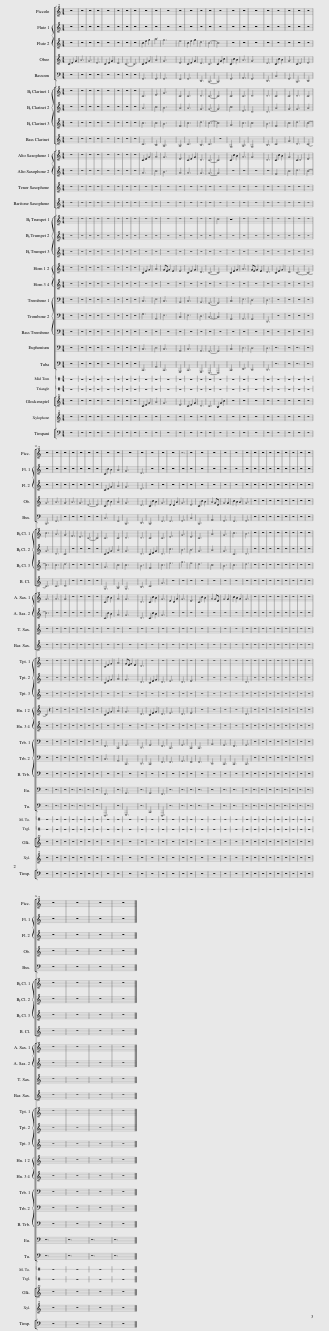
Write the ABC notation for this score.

X:1
%%score [ { 1 2 } 3 4 ] [ { 5 6 7 } 8 ] [ { 9 10 } ] [ { 11 12 } { 13 } { 14 15 } 16 17 ] 18
L:1/8
M:3/4
I:linebreak $
K:C
V:1 treble
V:2 treble
V:3 treble
V:4 bass
V:5 treble transpose=-2
V:6 treble transpose=-2
V:7 treble transpose=-2
V:8 treble transpose=-14
V:9 treble transpose=-9
V:10 treble transpose=-9
V:11 treble transpose=-2
V:12 treble transpose=-2
V:13 treble transpose=-7
V:14 bass
V:15 bass
V:16 bass
V:17 bass
V:18 treble+15
V:1
 z6 | z6 | z6 | z6 | z6 | %5
 z6 | z6 | z6 | z6 | z6 | %10
 z6 | z6 | z6 | z6 | z6 | %15
 z6 | z6 | z6 | z6 | z6 | %20
 z6 | z6 | z6 |$ z6 | z6 | %25
 z6 | z6 | z6 | z6 | z6 | %30
 z6 | C2 c2 B2 | A6 | G6 | D6 | %35
 z6 | z6 | z6 | z6 | z6 | %40
 z6 | z6 | z6 | z6 | z6 | %45
 z6 | z6 | z6 |$ z6 | z6 | %50
 z6 | z6 | z6 | z6 | z6 | %55
 z6 | z6 |] %57
V:2
 z6 | z6 | z6 | z6 | z6 | %5
 z6 | z6 | z6 | c2 e2 g2 | a6 | %10
 g6 | e6 | c2 e2 g2 | d6 | c6- | %15
 c6 | z6 | z6 | z6 | z6 | %20
 z6 | z6 | z6 |$ z6 | z6 | %25
 z6 | z6 | z6 | z6 | z6 | %30
 z6 | C2 E2 G2 | A6 | G6 | E6 | %35
 z6 | z6 | z6 | z6 | z6 | %40
 z6 | z6 | z6 | z6 | z6 | %45
 z6 | z6 | z6 |$ z6 | z6 | %50
 z6 | z6 | z6 | z6 | z6 | %55
 z6 | z6 |] %57
V:3
 C2 E2 G2 | A6 | G6 | E6 | C2 E2 G2 | %5
 D6 | C6- | C6 | C2 E2 G2 | A6 | %10
 G6 | E6 | C2 E2 G2 | D6 | C6 | %15
 C2 G2 c2 | C2 c2 B2 | A6 | G6 | D6 | %20
 C2 c2 B2 | G6 | C2 D4 |$ E6 | G6 | %25
 A6 | G6 | A6 | G6 | E6- | %30
 E6 | C2 c2 B2 | A6 | G6 | D6 | %35
 C2 c2 B2 | G6 | E2 D2 A2 | G6 | E6 | %40
 C2 c2 B2 | A4 GE | G4 G2 | c2 B2 A2 | G6 | %45
 z6 | z6 | z6 |$ z6 | z6 | %50
 z6 | z6 | z6 | z6 | z6 | %55
 z6 | z6 |] %57
V:4
 z6 | z6 | z6 | z6 | z6 | %5
 z6 | z6 | z6 | G,,6 | G,,6 | %10
 G,,6 | F,,6 | G,,6 | D,,6 | C,,6- | %15
 C,,6 | G,,6 | A,,6 | G,,6 | D,,6 | %20
 C,6 | G,,6 | C,,6 |$ D,,6 | C,,6 | %25
 F,,6 | z6 | z6 | z6 | z6 | %30
 z6 | C,6 | F,,6 | C,,6 | D,,6 | %35
 C,,6 | F,,6 | F,,6 | G,,6 | C,6 | %40
 C,,6 | A,,6 | G,,6 | F,,6 | G,,6 | %45
 z6 | z6 | z6 |$ z6 | z6 | %50
 z6 | z6 | z6 | z6 | z6 | %55
 z6 | z6 |] %57
V:5
 z6 | z6 | z6 | z6 | z6 | %5
 z6 | z6 | z6 | D6 | ^F6 | %10
 A6 | D6 | D6 | E6 | D6- | %15
 D6 | D6 | D6 | E6 | E6 | %20
 D6 | D6 | E6 |$ D6 | d6 | %25
 B6 | A6 | G6 | ^F6 | D6- | %30
 D6 | D6 | D6 | E6 | E6 | %35
 D6 | D6 | ^F6 | A6 | ^F6 | %40
 D6 | B6 | A6 | d6 | ^c6 | %45
 z6 | z6 | z6 |$ z6 | z6 | %50
 z6 | z6 | z6 | z6 | z6 | %55
 z6 | z6 |] %57
V:6
 z6 | z6 | z6 | z6 | z6 | %5
 z6 | z6 | z6 | B6 | d6 | %10
 ^c6 | B6 | B6 | A6 | A6- | %15
 A6 | d6 | ^F6 | E6 | E6 | %20
 B6 | A6 | A6 |$ B6 | A6 | %25
 E6 | D6 | z6 | z6 | z6 | %30
 z6 | D2 ^F2 A2 | B6 | A6 | E6 | %35
 D2 ^F2 A2 | E6 | d6 | ^c6 | ^c6 | %40
 A6 | B6 | A6 | D6 | E6 | %45
 z6 | z6 | z6 |$ z6 | z6 | %50
 z6 | z6 | z6 | z6 | z6 | %55
 z6 | z6 |] %57
V:7
 z6 | z6 | z6 | z6 | z6 | %5
 z6 | z6 | z6 | d6 | d6 | %10
 ^c6 | G6 | d6 | e6 | d6- | %15
 d6 | A6 | d6 | d6 | ^c6 | %20
 G6 | d6 | e6 |$ d6- | d6 | %25
 d6 | e6 | z6 | z6 | z6 | %30
 z6 | A6 | d6 | d6 | ^c6 | %35
 G6 | d6 | ^f6 | a6 | ^f6 | %40
 e6 | d6 | ^c6 | d6 | e6 | %45
 z6 | z6 | z6 |$ z6 | z6 | %50
 z6 | z6 | z6 | z6 | z6 | %55
 z6 | z6 |] %57
V:8
 z6 | z6 | z6 | z6 | z6 | %5
 z6 | z6 | z6 | d6 | ^c6 | %10
 B6 | B6 | d6 | ^c6 | d6 | %15
 z6 | A6 | B6 | A6 | ^c6 | %20
 d6 | a6 | e6 |$ d6- | d6 | %25
 d6 | e6 | z6 | z6 | z6 | %30
 z6 | A6 | B6 | A6 | ^c6 | %35
 d6 | a6 | z6 | z6 | z6 | %40
 z6 | z6 | z6 | z6 | z6 | %45
 z6 | z6 | z6 |$ z6 | z6 | %50
 z6 | z6 | z6 | z6 | z6 | %55
 z6 | z6 |] %57
V:9
 z6 | z6 | z6 | z6 | z6 | %5
 z6 | z6 | z6 | A2 ^c2 e2 | ^f6 | %10
 e6 | ^c6 | A2 ^c2 e2 | B6 | A6- | %15
 A6 | A2 a2 ^g2 | ^f6 | e6 | B6 | %20
 A2 a2 ^g2 | e6 | A2 B4 |$ ^c6 | e6 | %25
 ^f6 | e6 | z6 | z6 | z6 | %30
 z6 | A2 a2 ^g2 | ^f6 | e6 | B6 | %35
 A2 a2 ^g2 | e6 | ^c2 B2 ^f2 | e6 | ^c6 | %40
 A2 a2 ^g2 | ^f4 e^c | e4 e2 | a2 ^g2 ^f2 | e6 | %45
 z6 | z6 | z6 |$ z6 | z6 | %50
 z6 | z6 | z6 | z6 | z6 | %55
 z6 | z6 |] %57
V:10
 z6 | z6 | z6 | z6 | z6 | %5
 z6 | z6 | z6 | ^f6 | a6 | %10
 ^g6 | ^f6 | ^f6 | e6 | e6- | %15
 e6 | z6 | z6 | z6 | z6 | %20
 d6 | a6 | b6 |$ a6- | a6 | %25
 z6 | z6 | z6 | z6 | z6 | %30
 z6 | A2 a2 ^g2 | ^f6 | e6 | B6 | %35
 A2 a2 ^g2 | e6 | z6 | z6 | z6 | %40
 z6 | z6 | z6 | z6 | z6 | %45
 z6 | z6 | z6 |$ z6 | z6 | %50
 z6 | z6 | z6 | z6 | z6 | %55
 z6 | z6 |] %57
V:11
 z6 | z6 | z6 | z6 | z6 | %5
 z6 | z6 | z6 | z6 | z6 | %10
 z6 | z6 | z6 | z6 | z6 | %15
 d6 | z6 | z6 | z6 | z6 | %20
 z6 | z6 | z6 |$ z6 | z6 | %25
 z6 | z6 | z6 | z6 | z6 | %30
 z6 | D2 ^F2 A2 | B6 | A^F A2 F2 | E6 | %35
 z6 | z6 | z6 | z6 | z6 | %40
 z6 | z6 | z6 | z6 | z6 | %45
 z6 | z6 | z6 |$ z6 | z6 | %50
 z6 | z6 | z6 | z6 | z6 | %55
 z6 | z6 |] %57
V:12
 z6 | z6 | z6 | z6 | z6 | %5
 z6 | z6 | z6 | z6 | z6 | %10
 z6 | z6 | z6 | z6 | z6 | %15
 z6 | z6 | z6 | z6 | z6 | %20
 z6 | z6 | z6 |$ z6 | z6 | %25
 z6 | z6 | z6 | z6 | z6 | %30
 z6 | D2 ^F2 A2 | B6 | A6 | E6 | %35
 D2 ^F2 A2 | E6 | ^F6 | E6 | ^F6 | %40
 z6 | z6 | z6 | z6 | E6 | %45
 z6 | z6 | z6 |$ z6 | z6 | %50
 z6 | z6 | z6 | z6 | z6 | %55
 z6 | z6 |] %57
V:13
 z6 | z6 | z6 | z6 | z6 | %5
 z6 | z6 | z6 | G2 B2 d2 | e6 | %10
 dB d2 B2 | B6 | G2 B2 d2 | A6 | G6- | %15
 G6 | G2 B2 d2 | e6 | dB d2 B2 | A6 | %20
 G2 B2 d2 | A6 | G6- |$ G6- | G4 z2 | %25
 z6 | z6 | z6 | z6 | z6 | %30
 z6 | G2 B2 d2 | e6 | d6 | A6 | %35
 G2 B2 d2 | A6 | B6 | A6 | B6 | %40
 z6 | z6 | z6 | z6 | A6 | %45
 z6 | z6 | z6 |$ z6 | z6 | %50
 z6 | z6 | z6 | z6 | z6 | %55
 z6 | z6 |] %57
V:14
 z6 | z6 | z6 | z6 | z6 | %5
 z6 | z6 | z6 | C,6 | E,6 | %10
 C,6 | A,,6 | C,6 | A,,6 | G,,6- | %15
 G,,6 | C,6 | E,6 | D,6 | D,6 | %20
 z6 | z6 | z6 |$ z6 | z6 | %25
 z6 | z6 | z6 | z6 | z6 | %30
 z6 | F,,6 | C,,6 | G,,6 | D,,6 | %35
 G,,6 | F,,6 | C,,6 | G,,6 | C,,6 | %40
 C,,6 | A,,6 | G,,6 | F,,6 | G,,6 | %45
 z6 | z6 | z6 |$ z6 | z6 | %50
 z6 | z6 | z6 | z6 | z6 | %55
 z6 | z6 |] %57
V:15
 z6 | z6 | z6 | z6 | z6 | %5
 z6 | z6 | z6 | G,6 | A,,6 | %10
 E,6 | C,6 | E,6 | D,6 | C,6- | %15
 C,6 | G,,6 | A,,6 | G,,6 | D,,6 | %20
 z6 | z6 | z6 |$ z6 | z6 | %25
 z6 | z6 | z6 | z6 | z6 | %30
 z6 | C,6 | A,,6 | C,,6 | D,,6 | %35
 C,,6 | F,,6 | F,,6 | G,,6 | F,,6 | %40
 F,,6 | D,,6 | C,,6 | C,,6 | C,,6 | %45
 z6 | z6 | z6 |$ z6 | z6 | %50
 z6 | z6 | z6 | z6 | z6 | %55
 z6 | z6 |] %57
V:16
 z6 | z6 | z6 | z6 | z6 | %5
 z6 | z6 | z6 | C,6 | E,6 | %10
 C,6 | A,,6 | C,6 | A,,6 | G,,6- | %15
 G,,6 | C,6 | E,6 | D,6 | D,6 | %20
 z6 | z6 | z6 |$ z6 | z6 | %25
 z6 | z6 | z6 | z6 | z6 | %30
 z6 | F,,6 | z6 | G,,6 | z6 | %35
 G,,6 | F,,6 | z6 | z6 | z6 | %40
 z6 | z6 | z6 | z6 | z6 | %45
 z6 | z6 | z6 |$ z6 | z6 | %50
 z6 | z6 | z6 | z6 | z6 | %55
 z6 | z6 |] %57
V:17
 z6 | z6 | z6 | z6 | z6 | %5
 z6 | z6 | z6 | C,,6 | A,,6 | %10
 C,,6 | A,,,6 | C,,6 | A,,,6 | G,,,6- | %15
 G,,,6 | C,,6 | E,,6 | D,,6 | D,,6 | %20
 z6 | z6 | z6 |$ z6 | z6 | %25
 z6 | z6 | z6 | z6 | z6 | %30
 z6 | F,,,6 | z6 | G,,,6 | z6 | %35
 C,,6 | F,,,6 | z6 | z6 | z6 | %40
 z6 | z6 | z6 | z6 | z6 | %45
 z6 | z6 | z6 |$ z6 | z6 | %50
 z6 | z6 | z6 | z6 | z6 | %55
 z6 | z6 |] %57
V:18
 z6 | z6 | z6 | z6 | z6 | %5
 z6 | z6 | z6 | C2 E2 G2 | A6 | %10
 G6 | E6 | C2 E2 G2 | D6 | C6 | %15
 B,2 G2 c2 | z6 | z6 | z6 | z6 | %20
 z6 | z6 | z6 |$ z6 | z6 | %25
 z6 | z6 | z6 | z6 | z6 | %30
 z6 | z6 | z6 | z6 | z6 | %35
 z6 | z6 | z6 | z6 | z6 | %40
 z6 | z6 | z6 | z6 | z6 | %45
 z6 | z6 | z6 |$ z6 | z6 | %50
 z6 | z6 | z6 | z6 | z6 | %55
 z6 | z6 |] %57
